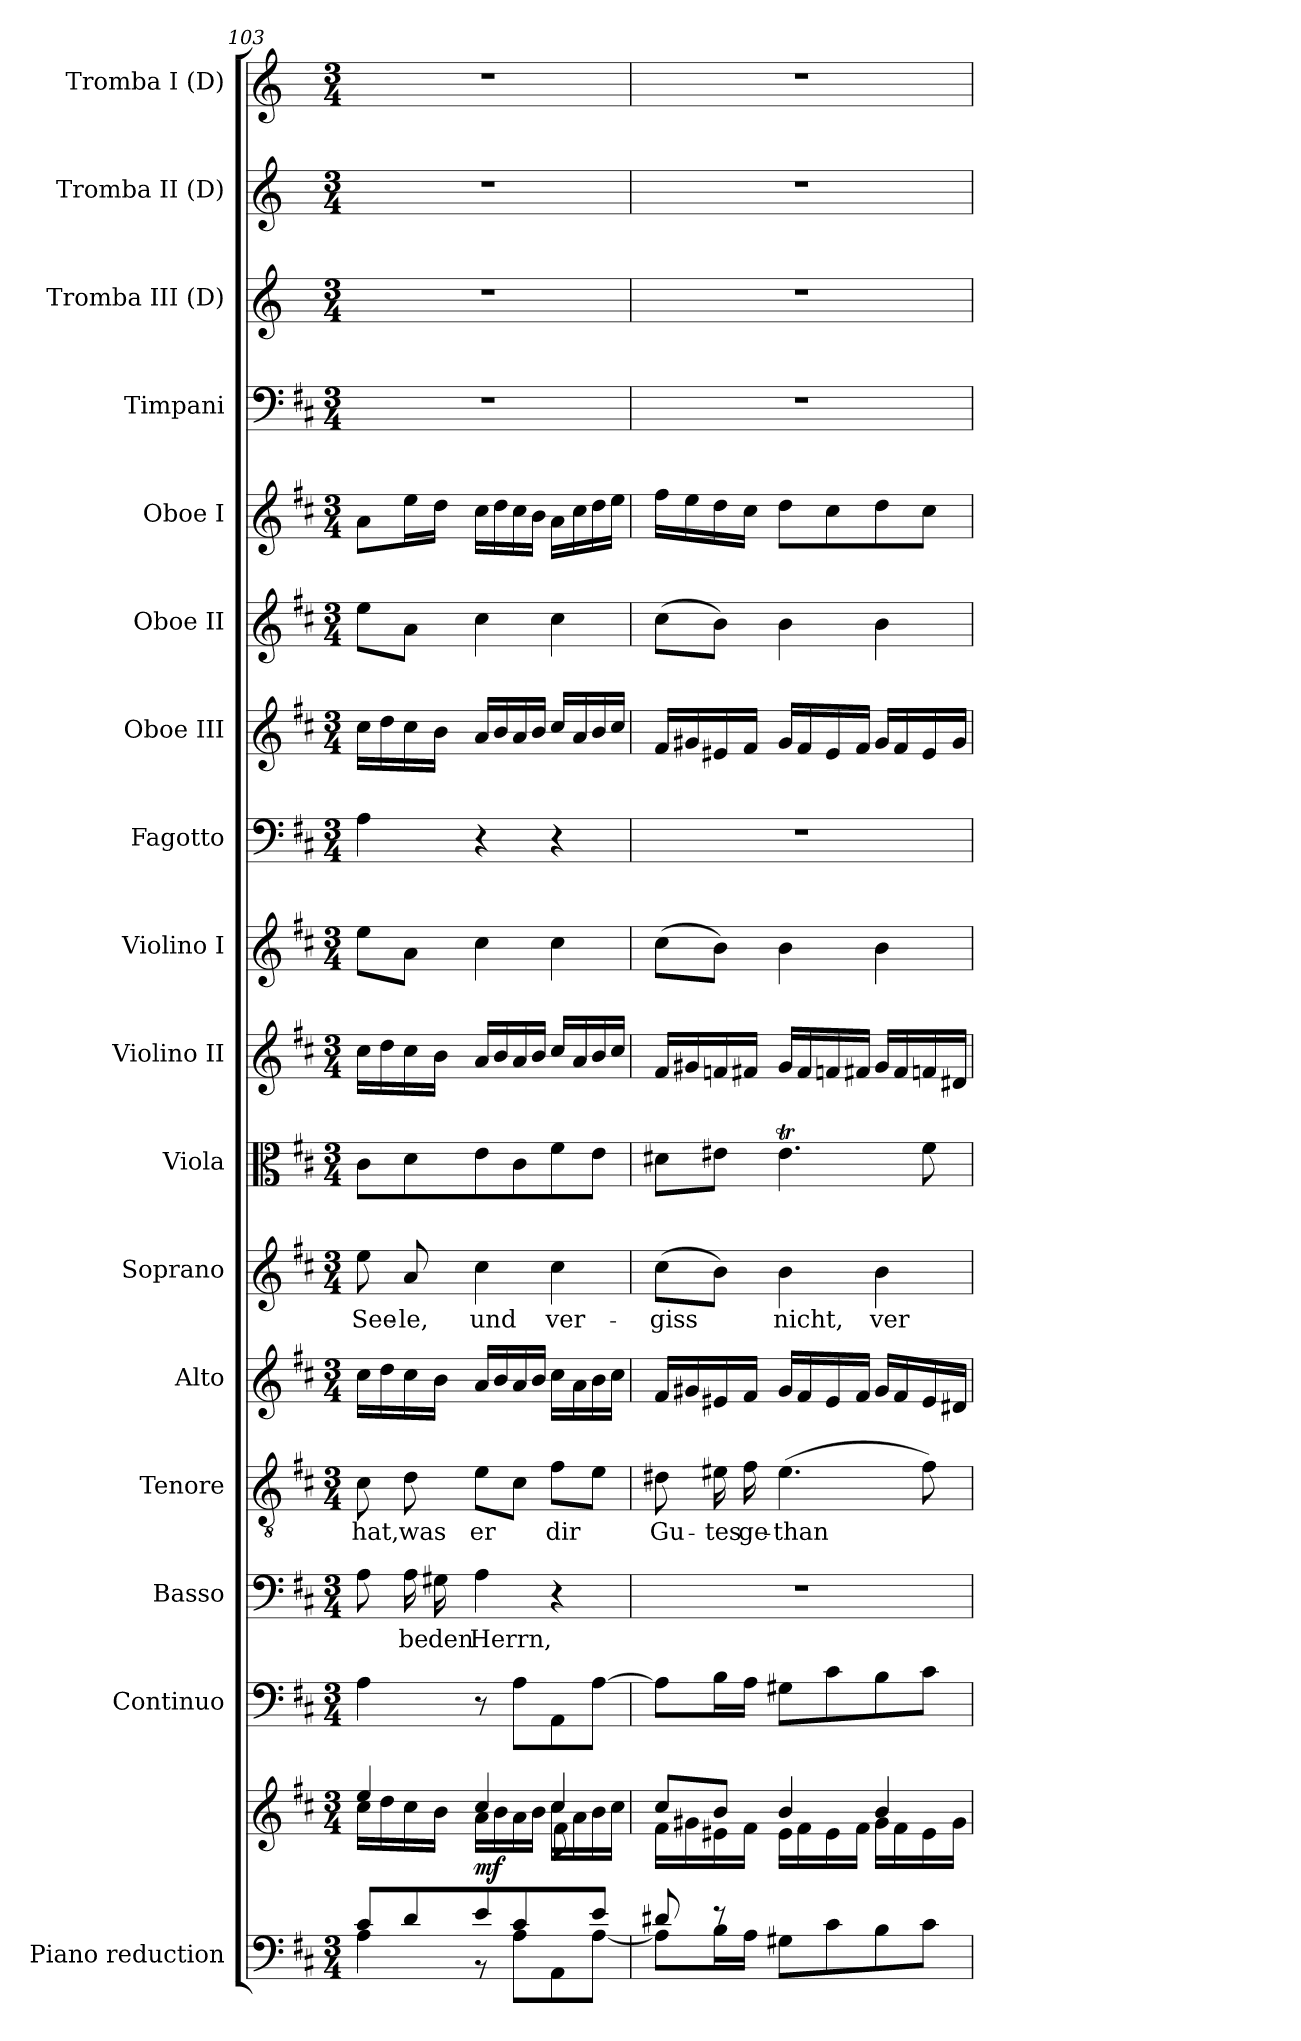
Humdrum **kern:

**kern	**kern	**dynam	**kern	**kern	**text	**kern	**text	**kern	**kern	**text	**kern	**kern	**kern	**kern	**kern	**kern	**kern	**kern	**kern	**kern	**kern
*part17	*part17	*part17	*part16	*part15	*part15	*part14	*part14	*part13	*part12	*part12	*part11	*part10	*part9	*part8	*part7	*part6	*part5	*part4	*part3	*part2	*part1
*staff18	*staff17	*staff17/18	*staff16	*staff15	*staff15	*staff14	*staff14	*staff13	*staff12	*staff12	*staff11	*staff10	*staff9	*staff8	*staff7	*staff6	*staff5	*staff4	*staff3	*staff2	*staff1
*I"Piano reduction	*	*	*I"Continuo	*I"Basso	*	*I"Tenore	*	*I"Alto	*I"Soprano	*	*I"Viola	*I"Violino II	*I"Violino I	*I"Fagotto	*I"Oboe III	*I"Oboe II	*I"Oboe I	*I"Timpani	*I"Tromba III (D)	*I"Tromba II (D)	*I"Tromba I (D)
*I'Pno	*	*	*	*	*	*	*	*	*	*	*	*	*	*	*I'Ob	*I'Ob	*I'Ob	*I'Timp	*	*	*
*clefF4	*clefG2	*	*clefF4	*clefF4	*	*clefGv2	*	*clefG2	*clefG2	*	*clefC3	*clefG2	*clefG2	*clefF4	*clefG2	*clefG2	*clefG2	*clefF4	*clefG2	*clefG2	*clefG2
*	*	*	*	*	*	*	*	*	*	*	*	*	*	*	*	*	*	*	*ITrd-1c-2	*ITrd-1c-2	*ITrd-1c-2
*k[f#c#]	*k[f#c#]	*	*k[f#c#]	*k[f#c#]	*	*k[f#c#]	*	*k[f#c#]	*k[f#c#]	*	*k[f#c#]	*k[f#c#]	*k[f#c#]	*k[f#c#]	*k[f#c#]	*k[f#c#]	*k[f#c#]	*k[f#c#]	*k[f#c#]	*k[f#c#]	*k[f#c#]
*M3/4	*M3/4	*	*M3/4	*M3/4	*	*M3/4	*	*M3/4	*M3/4	*	*M3/4	*M3/4	*M3/4	*M3/4	*M3/4	*M3/4	*M3/4	*M3/4	*M3/4	*M3/4	*M3/4
=103	=103	=103	=103	=103	=103	=103	=103	=103	=103	=103	=103	=103	=103	=103	=103	=103	=103	=103	=103	=103	=103
*^	*^	*	*	*	*	*	*	*	*	*	*	*	*	*	*	*	*	*	*	*	*
*	*	*	*^	*	*	*	*	*	*	*	*	*	*	*	*	*	*	*	*	*	*	*	*
!	!	!	!	!	!	!	!	!	!	!LO:LY:b	!	!	!LO:LY:b	!	!	!	!	!	!	!	!	!	!	!
8c#/L	4A\	4ee/	16cc#\LL	2ryy	.	4A\	8A\	.	8c#\	hat,	16cc#\LL	8ee\	See-	8c#\L	16cc#\LL	8ee\L	4A\	16cc#\LL	8ee\L	8a\L	2.r	2.r	2.r	2.r
.	.	.	16dd\	.	.	.	.	.	.	.	16dd\	.	.	.	16dd\	.	.	16dd\	.	.	.	.	.	.
!	!	!	!	!	!	!	!	!LO:LY:b	!	!LO:LY:b	!	!	!LO:LY:b	!	!	!	!	!	!	!	!	!	!	!
8d/	.	.	16cc#\	.	.	.	16A\	be	8d\	was	16cc#\	8a/	le,	8d\	16cc#\	8a\J	.	16cc#\	8a\J	16ee\L	.	.	.	.
!	!	!	!	!	!	!	!	!LO:LY:b	!	!	!	!	!	!	!	!	!	!	!	!	!	!	!	!
.	.	.	16b\JJ	.	.	.	16G#X\	den	.	.	16b\JJ	.	.	.	16b\JJ	.	.	16b\JJ	.	16dd\JJ	.	.	.	.
!	!	!	!	!	!LO:DY:b	!	!	!LO:LY:b	!	!LO:LY:b	!	!	!LO:LY:b	!	!	!	!	!	!	!	!	!	!	!
8e/	8r	4cc#/	16a\LL	.	mf	8r	4A\	Herrn,	8e\L	er	16a/LL	4cc#\	und	8e\	16a/LL	4cc#\	4r	16a/LL	4cc#\	16cc#\LL	.	.	.	.
.	.	.	16b\	.	.	.	.	.	.	.	16b/	.	.	.	16b/	.	.	16b/	.	16dd\	.	.	.	.
8c#/	8A\L	.	16a\	.	.	8A\L	.	.	8c#\J	.	16a/	.	.	8c#\	16a/	.	.	16a/	.	16cc#\	.	.	.	.
.	.	.	16b\JJ	.	.	.	.	.	.	.	16b/JJ	.	.	.	16b/JJ	.	.	16b/JJ	.	16b\JJ	.	.	.	.
!	!	!	!	!	!	!	!	!	!	!LO:LY:b	!	!	!LO:LY:b	!	!	!	!	!	!	!	!	!	!	!
8ryy	8AA\	4cc#/	16cc#\LL	8f#\	.	8AA\	4r	.	8f#\L	dir	16cc#\LL	4cc#\	ver-	8f#\	16cc#/LL	4cc#\	4r	16cc#/LL	4cc#\	16a\LL	.	.	.	.
.	.	.	16a\	.	.	.	.	.	.	.	16a\	.	.	.	16a/	.	.	16a/	.	16cc#\	.	.	.	.
8e/J	[8A\J	.	16b\	8ryy	.	[8A\J	.	.	8e\J	.	16b\	.	.	8e\J	16b/	.	.	16b/	.	16dd\	.	.	.	.
.	.	.	16cc#\JJ	.	.	.	.	.	.	.	16cc#\JJ	.	.	.	16cc#/JJ	.	.	16cc#/JJ	.	16ee\JJ	.	.	.	.
*	*	*	*v	*v	*	*	*	*	*	*	*	*	*	*	*	*	*	*	*	*	*	*	*	*
=104	=104	=104	=104	=104	=104	=104	=104	=104	=104	=104	=104	=104	=104	=104	=104	=104	=104	=104	=104	=104	=104	=104	=104
!	!	!	!	!	!	!	!	!	!LO:LY:b	!	!	!LO:LY:b	!	!	!	!	!	!	!	!	!	!	!
8d#X/	8A\L]	8cc#/L	16f#\LL	.	8A\L]	2.r	.	8d#X\	Gu-	16f#/LL	(>8cc#\L	giss	8d#X\L	16f#/LL	(>8cc#\L	2.r	16f#/LL	(>8cc#\L	16ff#\LL	2.r	2.r	2.r	2.r
.	.	.	16g#X\	.	.	.	.	.	.	16g#X/	.	.	.	16g#X/	.	.	16g#X/	.	16ee\	.	.	.	.
!	!	!	!	!	!	!	!	!	!LO:LY:b	!	!	!	!	!	!	!	!	!	!	!	!	!	!
8re	16B\L	8b/J	16e#X\	.	16B\L	.	.	16e#X\	tes	16e#X/	8b\J)	.	8e#X\J	16fn/	8b\J)	.	16e#X/	8b\J)	16dd\	.	.	.	.
!	!	!	!	!	!	!	!	!	!LO:LY:b	!	!	!	!	!	!	!	!	!	!	!	!	!	!
.	16A\JJ	.	16f#\JJ	.	16A\JJ	.	.	16f#\	ge-	16f#/JJ	.	.	.	16f#X/JJ	.	.	16f#/JJ	.	16cc#\JJ	.	.	.	.
!	!	!	!	!	!	!	!	!	!LO:LY:b	!	!	!LO:LY:b	!	!	!	!	!	!	!	!	!	!	!
2ryy	8G#X\L	4b/	16e#\LL	.	8G#X\L	.	.	(>4.e#\	than	16g#/LL	4b\	nicht,	4.e#t\	16g#/LL	4b\	.	16g#/LL	4b\	8dd\L	.	.	.	.
.	.	.	16f#\	.	.	.	.	.	.	16f#/	.	.	.	16f#/	.	.	16f#/	.	.	.	.	.	.
.	8c#\	.	16e#\	.	8c#\	.	.	.	.	16e#/	.	.	.	16fn/	.	.	16e#/	.	8cc#\	.	.	.	.
.	.	.	16f#\JJ	.	.	.	.	.	.	16f#/JJ	.	.	.	16f#X/JJ	.	.	16f#/JJ	.	.	.	.	.	.
!	!	!	!	!	!	!	!	!	!	!	!	!LO:LY:b	!	!	!	!	!	!	!	!	!	!	!
.	8B\	4b/	16g#\LL	.	8B\	.	.	.	.	16g#/LL	4b\	ver-	.	16g#/LL	4b\	.	16g#/LL	4b\	8dd\	.	.	.	.
.	.	.	16f#\	.	.	.	.	.	.	16f#/	.	.	.	16f#/	.	.	16f#/	.	.	.	.	.	.
.	8c#\J	.	16e#\	.	8c#\J	.	.	8f#\)	.	16e#/	.	.	8f#\	16fn/	.	.	16e#/	.	8cc#\J	.	.	.	.
.	.	.	16g#\JJ	.	.	.	.	.	.	16d#X/JJ	.	.	.	16d#X/JJ	.	.	16g#/JJ	.	.	.	.	.	.
*v	*v	*	*	*	*	*	*	*	*	*	*	*	*	*	*	*	*	*	*	*	*	*	*
*	*v	*v	*	*	*	*	*	*	*	*	*	*	*	*	*	*	*	*	*	*	*	*
=	=	=	=	=	=	=	=	=	=	=	=	=	=	=	=	=	=	=	=	=	=
*-	*-	*-	*-	*-	*-	*-	*-	*-	*-	*-	*-	*-	*-	*-	*-	*-	*-	*-	*-	*-	*-
